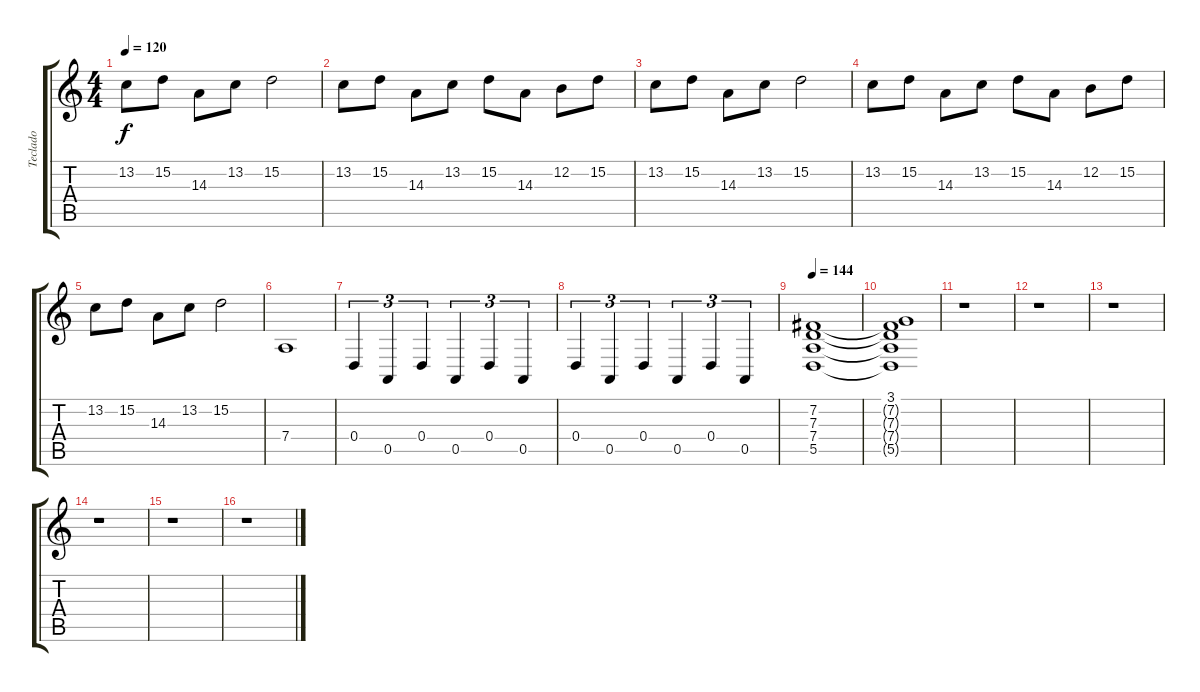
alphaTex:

\track ("Teclado" "Teclado") {instrument electricpiano2}
\staff {score tabs}
\tuning (E4 B3 G3 D3 A2 E2) {hide}
\ts (4 4)
\tempo 120
\clef g2
\ks c
13.2.8{dy f} 15.2.8 14.3.8 13.2.8 15.2.2 |
13.2.8 15.2.8 14.3.8 13.2.8 15.2.8 14.3.8 12.2.8 15.2.8 |
13.2.8 15.2.8 14.3.8 13.2.8 15.2.2 |
13.2.8 15.2.8 14.3.8 13.2.8 15.2.8 14.3.8 12.2.8 15.2.8 |
13.2.8 15.2.8 14.3.8 13.2.8 15.2.2 |
7.4.1 |
0.4.4{tu (3 2)} 0.5.4{tu (3 2)} 0.4.4{tu (3 2)} 0.5.4{tu (3 2)} 0.4.4{tu (3 2)} 0.5.4{tu (3 2)} |
0.4.4{tu (3 2)} 0.5.4{tu (3 2)} 0.4.4{tu (3 2)} 0.5.4{tu (3 2)} 0.4.4{tu (3 2)} 0.5.4{tu (3 2)} |
\tempo 144
(7.2 7.3 7.4 5.5).1 |
(3.1 7.2{t} 7.3{t} 7.4{t} 5.5{t}).1 |
r.1 |
r.1 |
r.1 |
r.1 |
r.1 |
r.1
